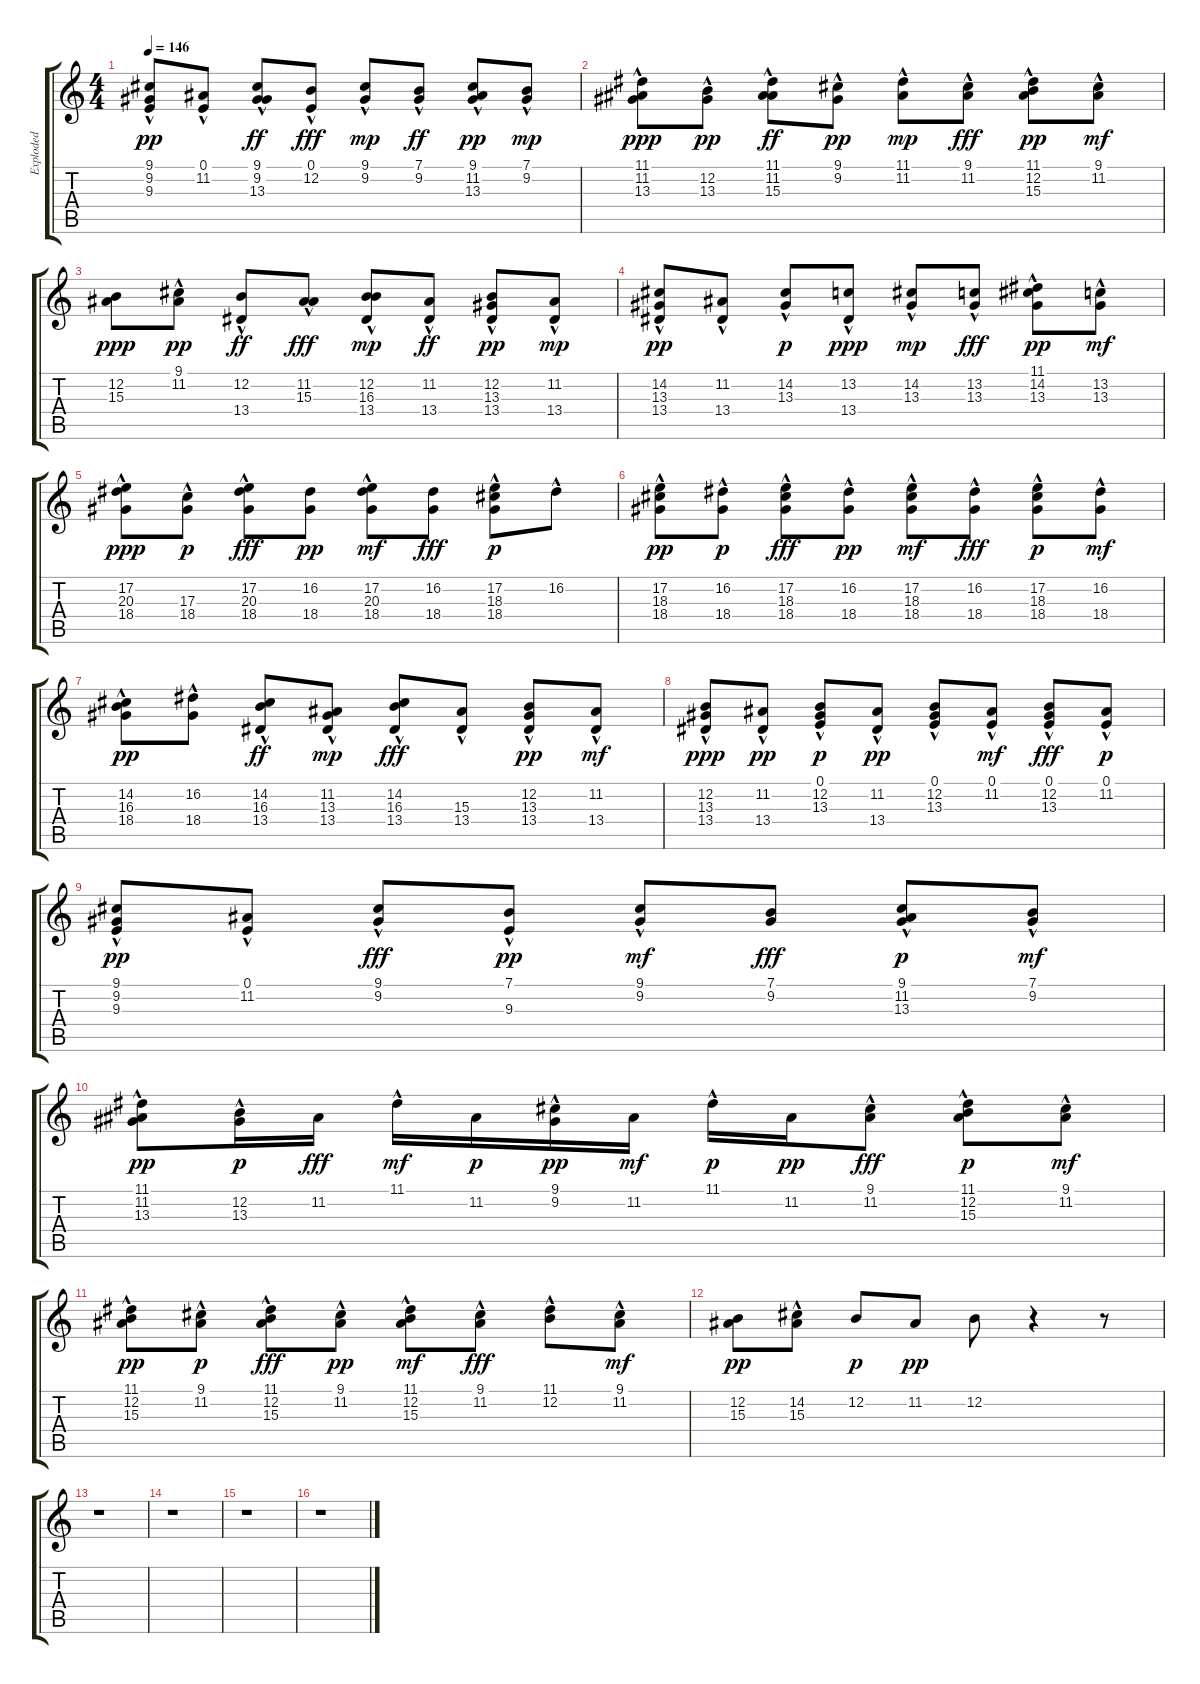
\track ("Exploded" "Exploded") {instrument acousticgrandpiano}
\staff {score tabs}
\tuning (E4 B3 G3 D3 A2 E2) {hide}
\ts (4 4)
\tempo 146
\clef g2
\ks c
(9.1{hac} 9.2{hac} 9.3).8{dy pp} (0.1 11.2{hac}).8 (9.1{hac} 9.2{hac} 13.3{hac}).8{dy ff} (0.1 12.2{hac}).8{dy fff} (9.1{hac} 9.2).8{dy mp} (7.1{hac} 9.2).8{dy ff} (9.1{hac} 11.2{hac} 13.3).8{dy pp} (7.1{hac} 9.2).8{dy mp} |
(11.1{hac} 11.2{hac} 13.3).8{dy ppp} (12.2{hac} 13.3).8{dy pp} (11.1{hac} 11.2{hac} 15.3{hac}).8{dy ff} (9.1{hac} 9.2).8{dy pp} (11.1{hac} 11.2).8{dy mp} (9.1{hac} 11.2).8{dy fff} (11.1{hac} 12.2 15.3).8{dy pp} (9.1{hac} 11.2).8{dy mf} |
(12.2 15.3).8{dy ppp} (9.1{hac} 11.2).8{dy pp} (12.2{hac} 13.4).8{dy ff} (11.2{hac} 15.3{hac}).8{dy fff} (12.2{hac} 16.3{hac} 13.4).8{dy mp} (11.2{hac} 13.4).8{dy ff} (12.2{hac} 13.3{hac} 13.4).8{dy pp} (11.2{hac} 13.4).8{dy mp} |
(14.2{hac} 13.3{hac} 13.4).8{dy pp} (11.2{hac} 13.4).8 (14.2{hac} 13.3).8{dy p} (13.2{hac} 13.4).8{dy ppp} (14.2{hac} 13.3).8{dy mp} (13.2{hac} 13.3).8{dy fff} (11.1{hac} 14.2{hac} 13.3).8{dy pp} (13.2{hac} 13.3).8{dy mf} |
(17.2{hac} 20.3{hac} 18.4).8{dy ppp} (17.3{hac} 18.4).8{dy p} (17.2{hac} 20.3 18.4).8{dy fff} (16.2 18.4).8{dy pp} (17.2{hac} 20.3 18.4).8{dy mf} (16.2 18.4).8{dy fff} (17.2{hac} 18.3{hac} 18.4).8{dy p} 16.2{hac}.8 |
(17.2{hac} 18.3{hac} 18.4).8{dy pp} (16.2{hac} 18.4).8{dy p} (17.2{hac} 18.3{hac} 18.4).8{dy fff} (16.2{hac} 18.4).8{dy pp} (17.2{hac} 18.3{hac} 18.4).8{dy mf} (16.2{hac} 18.4).8{dy fff} (17.2{hac} 18.3{hac} 18.4).8{dy p} (16.2{hac} 18.4).8{dy mf} |
(14.2{hac} 16.3{hac} 18.4).8{dy pp} (16.2{hac} 18.4).8 (14.2{hac} 16.3{hac} 13.4).8{dy ff} (11.2{hac} 13.3 13.4).8{dy mp} (14.2{hac} 16.3{hac} 13.4).8{dy fff} (15.3{hac} 13.4).8 (12.2{hac} 13.3{hac} 13.4).8{dy pp} (11.2{hac} 13.4).8{dy mf} |
(12.2{hac} 13.3{hac} 13.4).8{dy ppp} (11.2{hac} 13.4).8{dy pp} (0.1 12.2{hac} 13.3{hac}).8{dy p} (11.2{hac} 13.4).8{dy pp} (0.1 12.2{hac} 13.3{hac}).8 (0.1 11.2{hac}).8{dy mf} (0.1 12.2{hac} 13.3{hac}).8{dy fff} (0.1 11.2{hac}).8{dy p} |
(9.1{hac} 9.2{hac} 9.3).8{dy pp} (0.1 11.2{hac}).8 (9.1{hac} 9.2).8{dy fff} (7.1{hac} 9.3).8{dy pp} (9.1{hac} 9.2).8{dy mf} (7.1 9.2).8{dy fff} (9.1{hac} 11.2 13.3).8{dy p} (7.1{hac} 9.2).8{dy mf} |
(11.1{hac} 11.2 13.3).8{dy pp} (12.2{hac} 13.3).16{dy p} 11.2.16{dy fff} 11.1{hac}.16{dy mf} 11.2.16{dy p} (9.1{hac} 9.2).16{dy pp} 11.2.16{dy mf} 11.1{hac}.16{dy p} 11.2.16{dy pp} (9.1{hac} 11.2).8{dy fff} (11.1{hac} 12.2{hac} 15.3).8{dy p} (9.1{hac} 11.2).8{dy mf} |
(11.1{hac} 12.2{hac} 15.3).8{dy pp} (9.1{hac} 11.2).8{dy p} (11.1{hac} 12.2{hac} 15.3).8{dy fff} (9.1{hac} 11.2).8{dy pp} (11.1{hac} 12.2{hac} 15.3).8{dy mf} (9.1{hac} 11.2).8{dy fff} (11.1{hac} 12.2).8 (9.1{hac} 11.2).8{dy mf} |
(12.2 15.3).8{dy pp} (14.2{hac} 15.3).8 12.2.8{dy p} 11.2.8{dy pp} 12.2.8 r.4 r.8 |
r.1 |
r.1 |
r.1 |
r.1
